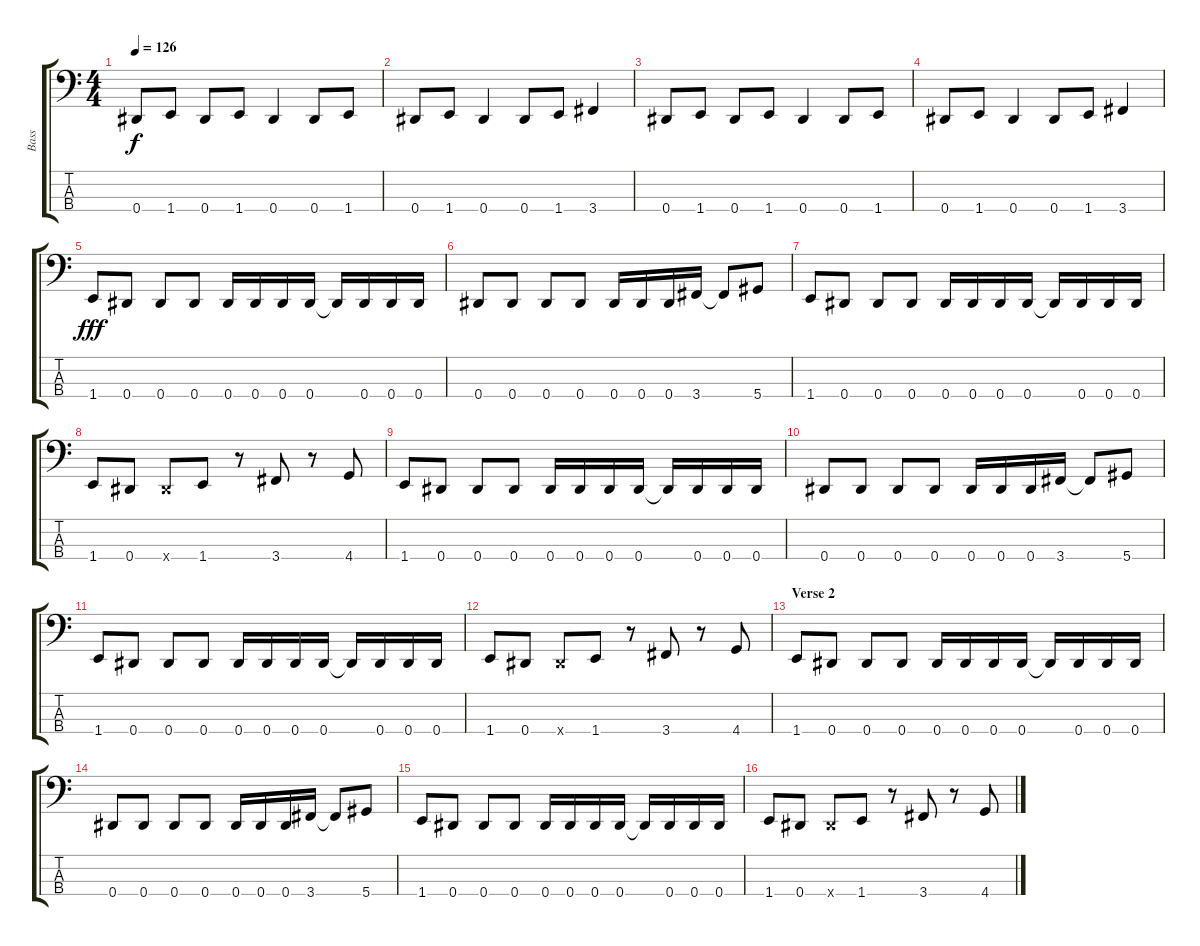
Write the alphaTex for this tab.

\track ("Bass" "Bass") {instrument electricbasspick}
\staff {score tabs}
\tuning (Gb2 Db2 Ab1 Eb1) {hide}
\ts (4 4)
\tempo 126
\clef f4
\ks c
0.4.8{dy f} 1.4.8 0.4.8 1.4.8 0.4.4 0.4.8 1.4.8 |
0.4.8 1.4.8 0.4.4 0.4.8 1.4.8 3.4.4 |
0.4.8 1.4.8 0.4.8 1.4.8 0.4.4 0.4.8 1.4.8 |
0.4.8 1.4.8 0.4.4 0.4.8 1.4.8 3.4.4 |
1.4.8{dy fff} 0.4.8 0.4.8 0.4.8 0.4.16 0.4.16 0.4.16 0.4.16 0.4{t}.16 0.4.16 0.4.16 0.4.16 |
0.4.8 0.4.8 0.4.8 0.4.8 0.4.16 0.4.16 0.4.16 3.4.16 3.4{t}.8 5.4.8 |
1.4.8 0.4.8 0.4.8 0.4.8 0.4.16 0.4.16 0.4.16 0.4.16 0.4{t}.16 0.4.16 0.4.16 0.4.16 |
1.4.8 0.4.8 0.4{x}.8 1.4.8 r.8 3.4.8 r.8 4.4.8 |
1.4.8 0.4.8 0.4.8 0.4.8 0.4.16 0.4.16 0.4.16 0.4.16 0.4{t}.16 0.4.16 0.4.16 0.4.16 |
0.4.8 0.4.8 0.4.8 0.4.8 0.4.16 0.4.16 0.4.16 3.4.16 3.4{t}.8 5.4.8 |
1.4.8 0.4.8 0.4.8 0.4.8 0.4.16 0.4.16 0.4.16 0.4.16 0.4{t}.16 0.4.16 0.4.16 0.4.16 |
1.4.8 0.4.8 0.4{x}.8 1.4.8 r.8 3.4.8 r.8 4.4.8 |
\section ("" "Verse 2")
1.4.8 0.4.8 0.4.8 0.4.8 0.4.16 0.4.16 0.4.16 0.4.16 0.4{t}.16 0.4.16 0.4.16 0.4.16 |
0.4.8 0.4.8 0.4.8 0.4.8 0.4.16 0.4.16 0.4.16 3.4.16 3.4{t}.8 5.4.8 |
1.4.8 0.4.8 0.4.8 0.4.8 0.4.16 0.4.16 0.4.16 0.4.16 0.4{t}.16 0.4.16 0.4.16 0.4.16 |
1.4.8 0.4.8 0.4{x}.8 1.4.8 r.8 3.4.8 r.8 4.4.8
